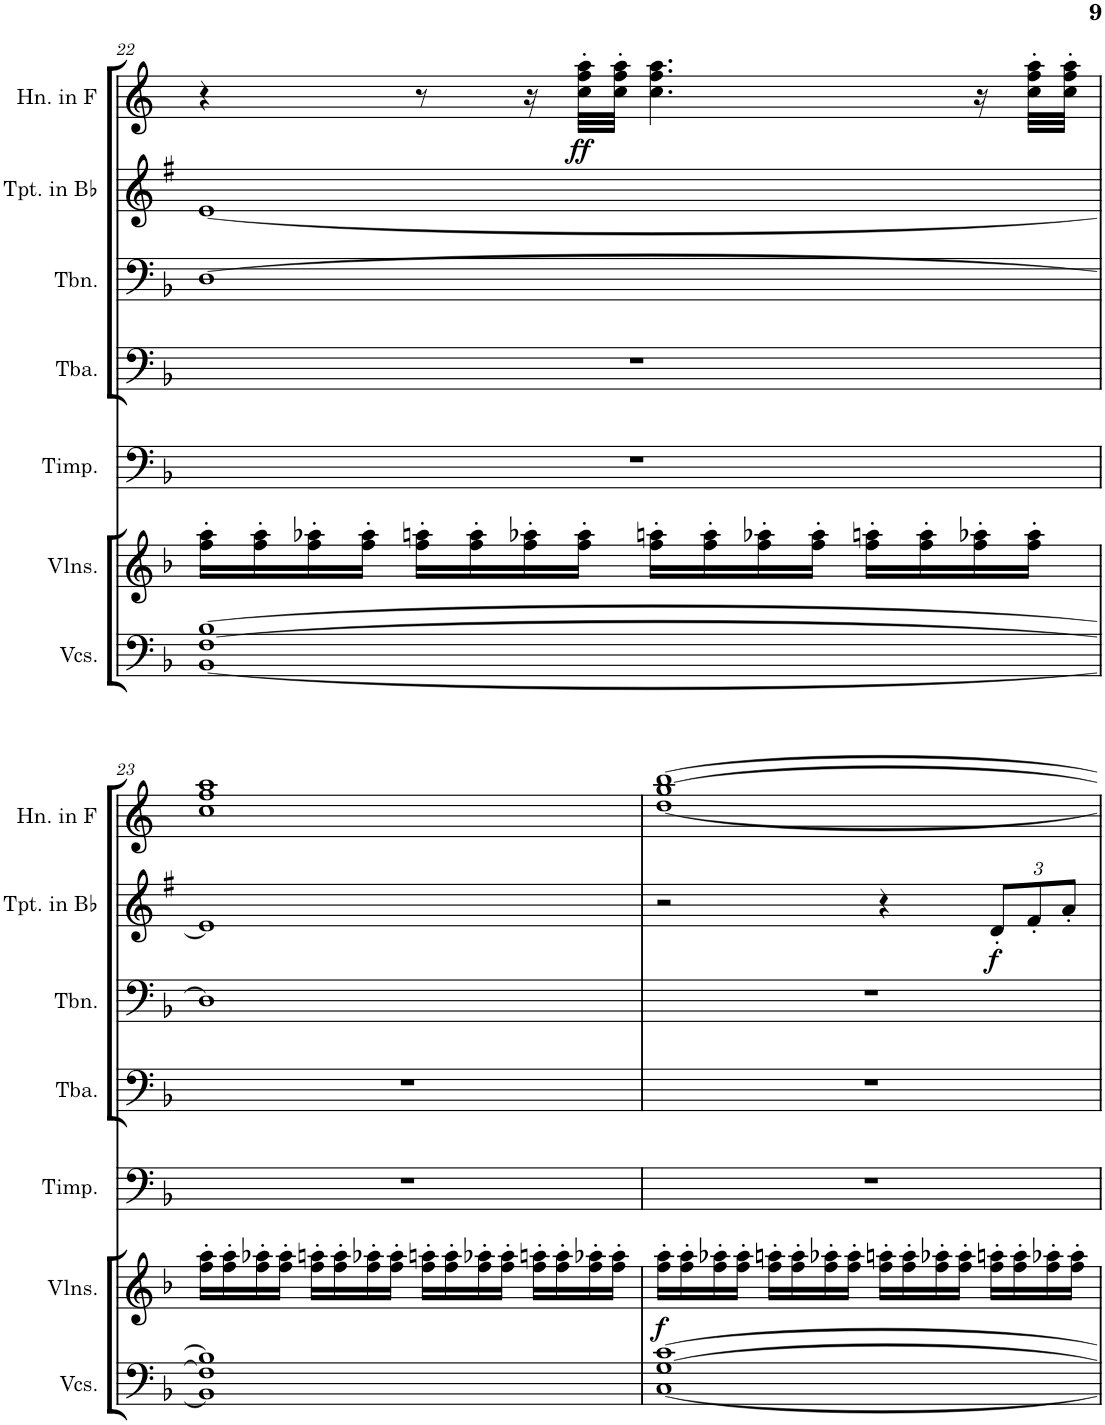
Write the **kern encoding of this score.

**kern	**kern	**dynam	**kern	**kern	**kern	**kern	**dynam	**kern	**dynam
*part7	*part6	*part6	*part5	*part4	*part3	*part2	*part2	*part1	*part1
*staff7	*staff6	*staff6	*staff5	*staff4	*staff3	*staff2	*staff2	*staff1	*staff1
*I"Violoncellos	*I"Violins	*	*I"Timpani	*I"Tuba	*I"Trombone	*I"Trumpet in Bb	*	*I"Horn in F	*
*I'Vcs.	*I'Vlns.	*	*I'Timp.	*I'Tba.	*I'Tbn.	*I'Tpt. in Bb	*	*I'Hn. in F	*
!!LO:PB:g=z
*clefF4	*clefG2	*	*clefF4	*clefF4	*clefF4	*clefG2	*	*clefG2	*
*	*	*	*	*	*	*Trd1c2	*	*Trd4c7	*
*k[b-]	*k[b-]	*	*k[b-]	*k[b-]	*k[b-]	*k[f#]	*	*k[]	*
*M4/4	*M4/4	*	*M4/4	*M4/4	*M4/4	*M4/4	*	*M4/4	*
=22	=22	=22	=22	=22	=22	=22	=22	=22	=22
[1BB- [1F [1B-	16ff\' 16aa\'LL	.	1r	1r	[1D	[1e	.	4r	.
.	16ff\' 16aa\'	.	.	.	.	.	.	.	.
.	16ff\' 16aa-X\'	.	.	.	.	.	.	.	.
.	16ff\' 16aa-\'JJ	.	.	.	.	.	.	.	.
.	16ff\' 16aan\'LL	.	.	.	.	.	.	8r	.
.	16ff\' 16aa\'	.	.	.	.	.	.	.	.
.	16ff\' 16aa-X\'	.	.	.	.	.	.	16r	.
!	!	!	!	!	!	!	!	!	!LO:DY:b
.	16ff\' 16aa-\'JJ	.	.	.	.	.	.	32cc\' 32ff\' 32aa\'LLL	ff
.	.	.	.	.	.	.	.	32cc\' 32ff\' 32aa\'JJJ	.
.	16ff\' 16aan\'LL	.	.	.	.	.	.	4.cc\ 4.ff\ 4.aa\	.
.	16ff\' 16aa\'	.	.	.	.	.	.	.	.
.	16ff\' 16aa-X\'	.	.	.	.	.	.	.	.
.	16ff\' 16aa-\'JJ	.	.	.	.	.	.	.	.
.	16ff\' 16aan\'LL	.	.	.	.	.	.	.	.
.	16ff\' 16aa\'	.	.	.	.	.	.	.	.
.	16ff\' 16aa-X\'	.	.	.	.	.	.	16r	.
.	16ff\' 16aa-\'JJ	.	.	.	.	.	.	32cc\' 32ff\' 32aa\'LLL	.
.	.	.	.	.	.	.	.	32cc\' 32ff\' 32aa\'JJJ	.
!!LO:LB:g=z
=23	=23	=23	=23	=23	=23	=23	=23	=23	=23
1BB-] 1F] 1B-]	16ff\' 16aa\'LL	.	1r	1r	1D]	1e]	.	1cc 1ff 1aa	.
.	16ff\' 16aa\'	.	.	.	.	.	.	.	.
.	16ff\' 16aa-X\'	.	.	.	.	.	.	.	.
.	16ff\' 16aa-\'JJ	.	.	.	.	.	.	.	.
.	16ff\' 16aan\'LL	.	.	.	.	.	.	.	.
.	16ff\' 16aa\'	.	.	.	.	.	.	.	.
.	16ff\' 16aa-X\'	.	.	.	.	.	.	.	.
.	16ff\' 16aa-\'JJ	.	.	.	.	.	.	.	.
.	16ff\' 16aan\'LL	.	.	.	.	.	.	.	.
.	16ff\' 16aa\'	.	.	.	.	.	.	.	.
.	16ff\' 16aa-X\'	.	.	.	.	.	.	.	.
.	16ff\' 16aa-\'JJ	.	.	.	.	.	.	.	.
.	16ff\' 16aan\'LL	.	.	.	.	.	.	.	.
.	16ff\' 16aa\'	.	.	.	.	.	.	.	.
.	16ff\' 16aa-X\'	.	.	.	.	.	.	.	.
.	16ff\' 16aa-\'JJ	.	.	.	.	.	.	.	.
=24	=24	=24	=24	=24	=24	=24	=24	=24	=24
!	!	!LO:DY:b	!	!	!	!	!	!	!
[1C [1G [1c	16ff\' 16aa\'LL	f	1r	1r	1r	2r	.	[1dd [1gg [1bb	.
.	16ff\' 16aa\'	.	.	.	.	.	.	.	.
.	16ff\' 16aa-X\'	.	.	.	.	.	.	.	.
.	16ff\' 16aa-\'JJ	.	.	.	.	.	.	.	.
.	16ff\' 16aan\'LL	.	.	.	.	.	.	.	.
.	16ff\' 16aa\'	.	.	.	.	.	.	.	.
.	16ff\' 16aa-X\'	.	.	.	.	.	.	.	.
.	16ff\' 16aa-\'JJ	.	.	.	.	.	.	.	.
.	16ff\' 16aan\'LL	.	.	.	.	4r	.	.	.
.	16ff\' 16aa\'	.	.	.	.	.	.	.	.
.	16ff\' 16aa-X\'	.	.	.	.	.	.	.	.
.	16ff\' 16aa-\'JJ	.	.	.	.	.	.	.	.
*	*	*	*	*	*	*Xbrackettup	*	*	*
!	!	!	!	!	!	!	!LO:DY:b	!	!
.	16ff\' 16aan\'LL	.	.	.	.	12d'/L	f	.	.
.	16ff\' 16aa\'	.	.	.	.	.	.	.	.
.	.	.	.	.	.	12f#'/	.	.	.
.	16ff\' 16aa-X\'	.	.	.	.	.	.	.	.
.	.	.	.	.	.	12a'/J	.	.	.
.	16ff\' 16aa-\'JJ	.	.	.	.	.	.	.	.
=	=	=	=	=	=	=	=	=	=
*-	*-	*-	*-	*-	*-	*-	*-	*-	*-
